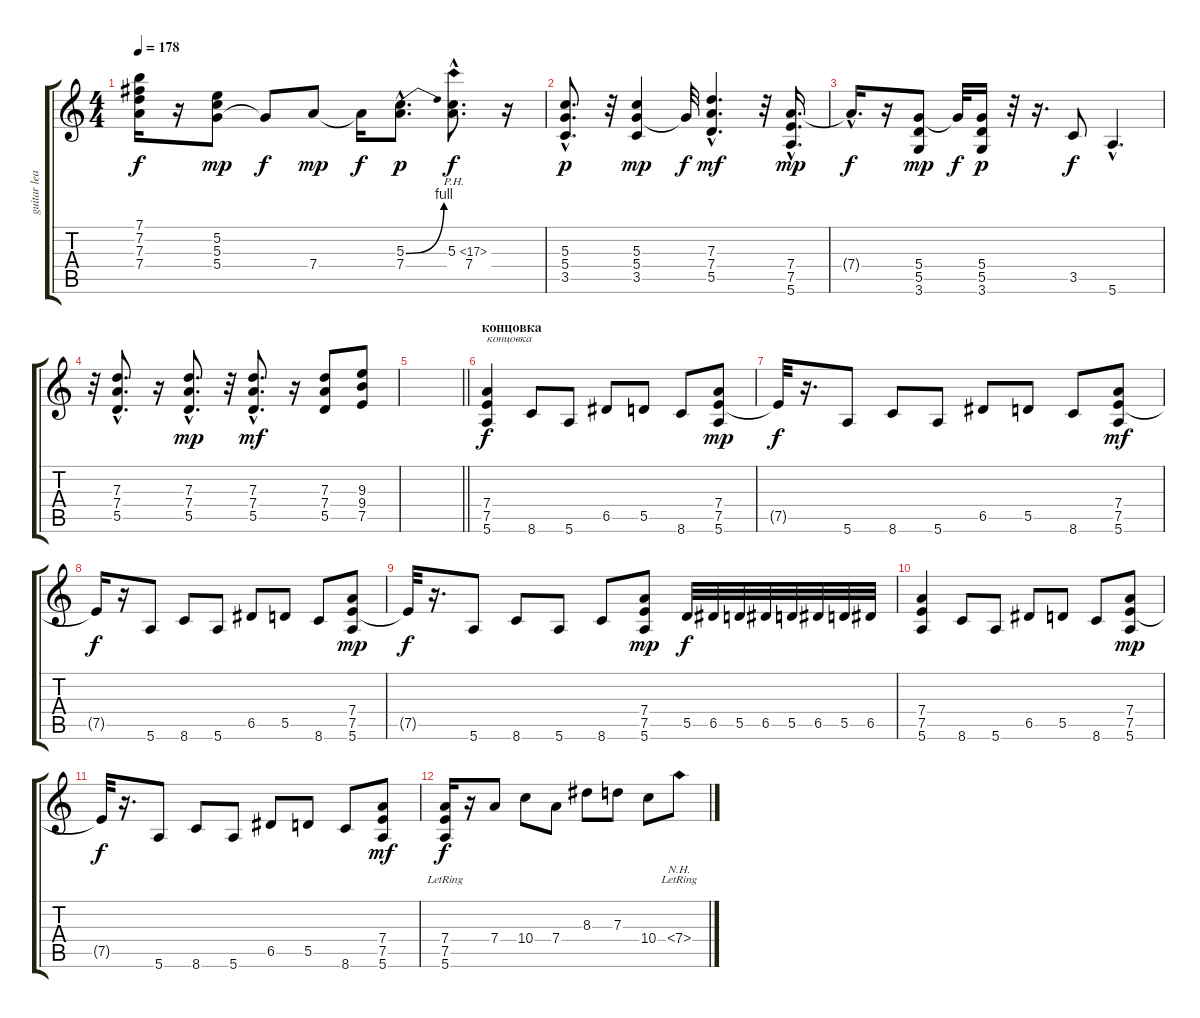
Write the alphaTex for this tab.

\track ("guitar lead" "guitar lea") {instrument distortionguitar}
\staff {score tabs}
\tuning (E4 B3 G3 D3 A2 E2) {hide}
\ts (4 4)
\tempo 178
\clef g2
\ks c
(7.1 7.2 7.3 7.4{t}).16{dy f} r.16 (5.2 5.3 5.4).8{dy mp} 5.4{t}.8{dy f} 7.4.8{dy mp} 7.4{t}.16{dy f} (5.3{be (bend 0 0 60 4) hac} 7.4{hac}).8{d dy p} (5.3{ph 12 hac} 7.4).8{d dy f} r.16 |
(5.3{hac} 5.4{hac} 3.5{hac}).8{d dy p} r.32 (5.3 5.4 3.5).4{dy mp} 5.4{t}.32{dy f} (7.3{hac} 7.4{hac} 5.5{hac}).4{d dy mf} r.32 (7.4{hac} 7.5{hac} 5.6{hac}).16{d dy mp} |
7.4{hac t}.16{d dy f} r.16 (5.4 5.5 3.6).8{dy mp} 5.4{t}.32{dy f} (5.4 5.5 3.6).16{dy p} r.32 r.16{d} 3.5.8{dy f} 5.6{hac}.4{d} |
r.32 (7.3{hac} 7.4{hac} 5.5{hac}).8{d} r.16 (7.3 7.4{hac} 5.5{hac}).8{d dy mp} r.32 (7.3{hac} 7.4{hac} 5.5{hac}).8{d dy mf} r.16 (7.3 7.4 5.5).8 (9.3 9.4 7.5).8 |
\barLineRight lightlight
|
\section ("" "концовка")
(7.4 7.5 5.6).4{txt "концовка" dy f} 8.6.8 5.6.8 6.5.8 5.5.8 8.6.8 (7.4 7.5 5.6).8{dy mp} |
7.5{t}.32{dy f} r.16{d} 5.6.8 8.6.8 5.6.8 6.5.8 5.5.8 8.6.8 (7.4 7.5 5.6).8{dy mf} |
7.5{t}.16{dy f} r.16 5.6.8 8.6.8 5.6.8 6.5.8 5.5.8 8.6.8 (7.4 7.5 5.6).8{dy mp} |
7.5{t}.32{dy f} r.16{d} 5.6.8 8.6.8 5.6.8 8.6.8 (7.4 7.5 5.6).8{dy mp} 5.5.32{dy f} 6.5.32 5.5.32 6.5.32 5.5.32 6.5.32 5.5.32 6.5.32 |
(7.4 7.5 5.6).4 8.6.8 5.6.8 6.5.8 5.5.8 8.6.8 (7.4 7.5 5.6).8{dy mp} |
7.5{t}.32{dy f} r.16{d} 5.6.8 8.6.8 5.6.8 6.5.8 5.5.8 8.6.8 (7.4 7.5 5.6).8{dy mf} |
(7.4{lr} 7.5 5.6).16{dy f} r.16 7.4.8 10.4.8 7.4.8 8.3.8 7.3.8 10.4.8 7.4{nh lr}.8
